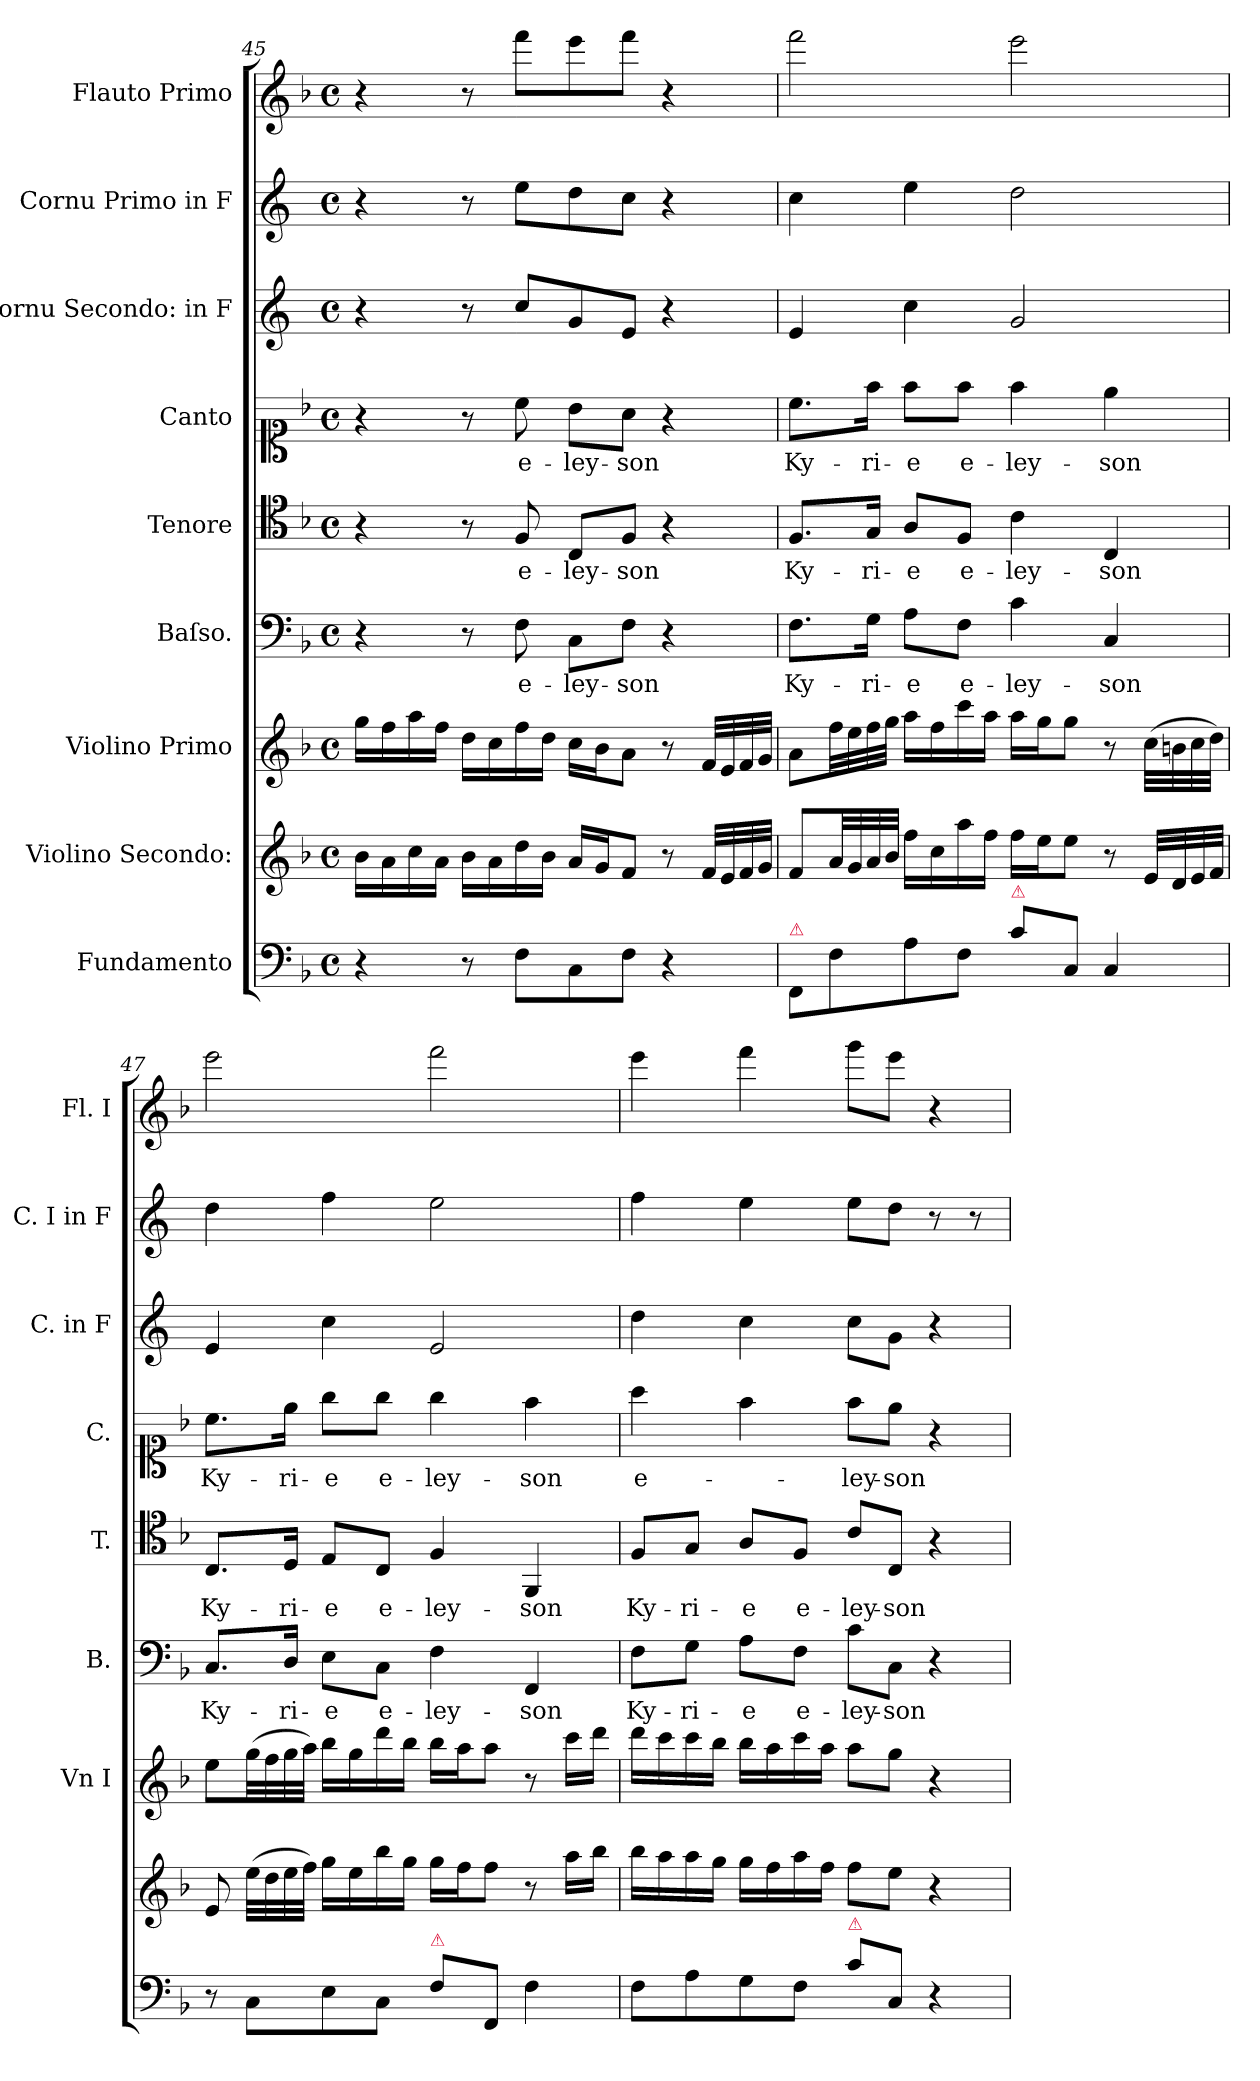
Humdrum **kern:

**kern	**kern	**kern	**kern	**text	**kern	**text	**kern	**text	**kern	**kern	**kern
*part9	*part8	*part7	*part6	*part6	*part5	*part5	*part4	*part4	*part3	*part2	*part1
*staff9	*staff8	*staff7	*staff6	*staff6	*staff5	*staff5	*staff4	*staff4	*staff3	*staff2	*staff1
*I"Fundamento	*I"Violino Secondo:	*I"Violino Primo	*I"Baſso.	*	*I"Tenore	*	*I"Canto	*	*I"Cornu Secondo: in F	*I"Cornu Primo in F	*I"Flauto Primo
*	*	*I'Vn I	*I'B.	*	*I'T.	*	*I'C.	*	*I'C. in F	*I'C. I in F	*I'Fl. I
*clefF4	*clefG2	*clefG2	*clefF4	*	*clefC4	*	*clefC1	*	*clefG2	*clefG2	*clefG2
*	*	*	*	*	*	*	*	*	*ITrd4c7	*ITrd4c7	*
*k[b-]	*k[b-]	*k[b-]	*k[b-]	*	*k[b-]	*	*k[b-]	*	*k[b-]	*k[b-]	*k[b-]
*F:	*F:	*F:	*F:	*	*F:	*	*F:	*	*F:	*F:	*F:
*M4/4	*M4/4	*M4/4	*M4/4	*	*M4/4	*	*M4/4	*	*M4/4	*M4/4	*M4/4
*met(c)	*met(c)	*met(c)	*met(c)	*	*met(c)	*	*met(c)	*	*met(c)	*met(c)	*met(c)
=45	=45	=45	=45	=45	=45	=45	=45	=45	=45	=45	=45
4r	16b-\LL	16gg\LL	4r	.	4r	.	4r	.	4r	4r	4r
.	16a\	16ff\	.	.	.	.	.	.	.	.	.
.	16cc\	16aa\	.	.	.	.	.	.	.	.	.
.	16a\JJ	16ff\JJ	.	.	.	.	.	.	.	.	.
8r	16b-\LL	16dd\LL	8r	.	8r	.	8r	.	8r	8r	8r
.	16a\	16cc\	.	.	.	.	.	.	.	.	.
8F\L	16dd\	16ff\	8F\	e-	8F/	e-	8cc\	e-	8f/L	8a\L	8fff\L
.	16b-\JJ	16dd\JJ	.	.	.	.	.	.	.	.	.
8C\	16a/LL	16cc\LL	8C\L	-ley-	8C/L	-ley-	8b-\L	-ley-	8c/	8g\	8eee\
.	16g/J	16b-\J	.	.	.	.	.	.	.	.	.
8F\J	8f/J	8a\J	8F\J	-son	8F/J	-son	8a\J	-son	8A/J	8f\J	8fff\J
4r	8r	8r	4r	.	4r	.	4r	.	4r	4r	4r
.	32f/LLL	32f/LLL	.	.	.	.	.	.	.	.	.
.	32e/	32e/	.	.	.	.	.	.	.	.	.
.	32f/	32f/	.	.	.	.	.	.	.	.	.
.	32g/JJJ	32g/JJJ	.	.	.	.	.	.	.	.	.
=46	=46	=46	=46	=46	=46	=46	=46	=46	=46	=46	=46
!LO:TX:a:color=crimson:t=⚠	!	!	!	!	!	!	!	!	!	!	!
8FF/L	8f/L	8a\L	8.F\L	Ky-	8.F/L	Ky-	8.cc\L	Ky-	4A/	4f\	2fff\
8F\	32a/LL	32ff\LL	.	.	.	.	.	.	.	.	.
.	32g/	32ee\	.	.	.	.	.	.	.	.	.
.	32a/	32ff\	16G\Jk	-ri-	16G/Jk	-ri-	16ff\Jk	-ri-	.	.	.
.	32b-/JJJ	32gg\JJJ	.	.	.	.	.	.	.	.	.
8A\	16ff\LL	16aa\LL	8A\L	-e	8A/L	-e	8ff\L	-e	4f\	4a\	.
.	16cc\	16ff\	.	.	.	.	.	.	.	.	.
8F\J	16aa\	16ccc\	8F\J	e-	8F/J	e-	8ff\J	e-	.	.	.
.	16ff\JJ	16aa\JJ	.	.	.	.	.	.	.	.	.
!LO:TX:a:color=crimson:t=⚠	!	!	!	!	!	!	!	!	!	!	!
8c\L	16ff\LL	16aa\LL	4c\	-ley-	4c\	-ley-	4ff\	-ley-	2c/	2g\	2eee\
.	16ee\J	16gg\J	.	.	.	.	.	.	.	.	.
8C/J	8ee\J	8gg\J	.	.	.	.	.	.	.	.	.
4C/	8r	8r	4C/	-son	4C/	-son	4ee\	-son	.	.	.
.	32e/LLL	(32cc\LLL	.	.	.	.	.	.	.	.	.
.	32d/	32bn\	.	.	.	.	.	.	.	.	.
.	32e/	32cc\	.	.	.	.	.	.	.	.	.
.	32f/JJJ	32dd\JJJ)	.	.	.	.	.	.	.	.	.
=47	=47	=47	=47	=47	=47	=47	=47	=47	=47	=47	=47
!	!	!	!	!	!	!	!	!LO:LY:i	!	!	!
8r	8e/	8ee\L	8.C/L	Ky-	8.C/L	Ky-	8.cc\L	Ky-	4A/	4g\	2eee\
8C\L	(32ee\LLL	(32gg\LL	.	.	.	.	.	.	.	.	.
.	32dd\	32ff\	.	.	.	.	.	.	.	.	.
!	!	!	!	!	!	!	!	!LO:LY:i	!	!	!
.	32ee\	32gg\	16D/Jk	-ri-	16D/Jk	-ri-	16ee\Jk	-ri-	.	.	.
.	32ff\JJJ)	32aa\JJJ)	.	.	.	.	.	.	.	.	.
!	!	!	!	!	!	!	!	!LO:LY:i	!	!	!
8E\	16gg\LL	16bb-\LL	8E\L	-e	8E/L	-e	8gg\L	-e	4f\	4b-\	.
.	16ee\	16gg\	.	.	.	.	.	.	.	.	.
!	!	!	!	!	!	!	!	!LO:LY:i	!	!	!
8C\J	16bb-\	16ddd\	8C\J	e-	8C/J	e-	8gg\J	e-	.	.	.
.	16gg\JJ	16bb-\JJ	.	.	.	.	.	.	.	.	.
!LO:TX:a:color=crimson:t=⚠	!	!	!	!	!	!	!	!	!	!	!
!	!	!	!	!	!	!	!	!LO:LY:i	!	!	!
8F\L	16gg\LL	16bb-\LL	4F\	-ley-	4F/	-ley-	4gg\	-ley-	2A/	2a\	2fff\
.	16ff\J	16aa\J	.	.	.	.	.	.	.	.	.
8FF/J	8ff\J	8aa\J	.	.	.	.	.	.	.	.	.
!	!	!	!	!	!	!	!	!LO:LY:i	!	!	!
4F\	8r	8r	4FF/	-son	4FF/	-son	4ff\	-son	.	.	.
.	16aa\LL	16ccc\LL	.	.	.	.	.	.	.	.	.
.	16bb-\JJ	16ddd\JJ	.	.	.	.	.	.	.	.	.
=48	=48	=48	=48	=48	=48	=48	=48	=48	=48	=48	=48
8F\L	16bb-\LL	16ddd\LL	8F\L	Ky-	8F/L	Ky-	4aa\	e-	4g\	4b-\	4eee\
.	16aa\	16ccc\	.	.	.	.	.	.	.	.	.
8A\	16aa\	16ccc\	8G\J	-ri-	8G/J	-ri-	.	.	.	.	.
.	16gg\JJ	16bb-\JJ	.	.	.	.	.	.	.	.	.
8G\	16gg\LL	16bb-\LL	8A\L	-e	8A/L	-e	4ff\	.	4f\	4a\	4fff\
.	16ff\	16aa\	.	.	.	.	.	.	.	.	.
8F\J	16aa\	16ccc\	8F\J	e-	8F/J	e-	.	.	.	.	.
.	16ff\JJ	16aa\JJ	.	.	.	.	.	.	.	.	.
!LO:TX:a:color=crimson:t=⚠	!	!	!	!	!	!	!	!	!	!	!
8c\L	8ff\L	8aa\L	8c\L	-ley-	8c/L	-ley-	8ff\L	-ley-	8f\L	8a\L	8ggg\L
8C/J	8ee\J	8gg\J	8C\J	-son	8C/J	-son	8ee\J	-son	8c\J	8g\J	8eee\J
4r	4r	4r	4r	.	4r	.	4r	.	4r	8r	4r
.	.	.	.	.	.	.	.	.	.	8r	.
=	=	=	=	=	=	=	=	=	=	=	=
*-	*-	*-	*-	*-	*-	*-	*-	*-	*-	*-	*-
